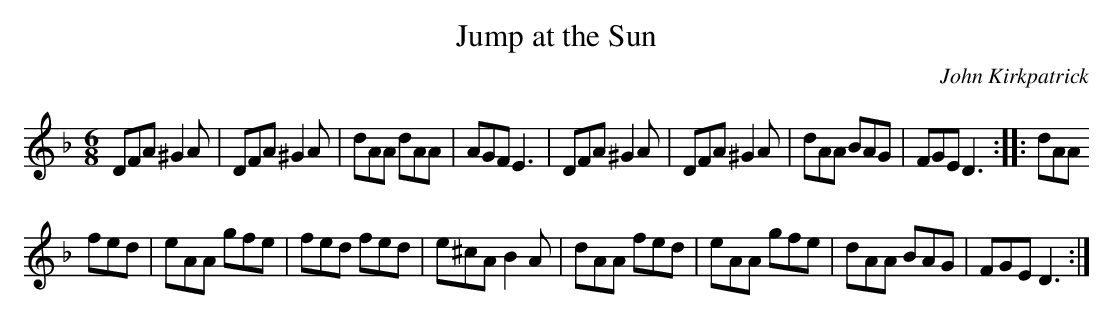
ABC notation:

X:1
T:Jump at the Sun
M:6/8
L:1/8
C:John Kirkpatrick
K:Dm
DFA ^G2A|DFA ^G2A|dAA dAA|AGF E3|DFA ^G2A|DFA ^G2A|dAA BAG|FGE D3:|:dAA
fed|eAA gfe|fed fed|e^cA B2A|dAA fed|eAA gfe|dAA BAG|FGE D3:|
